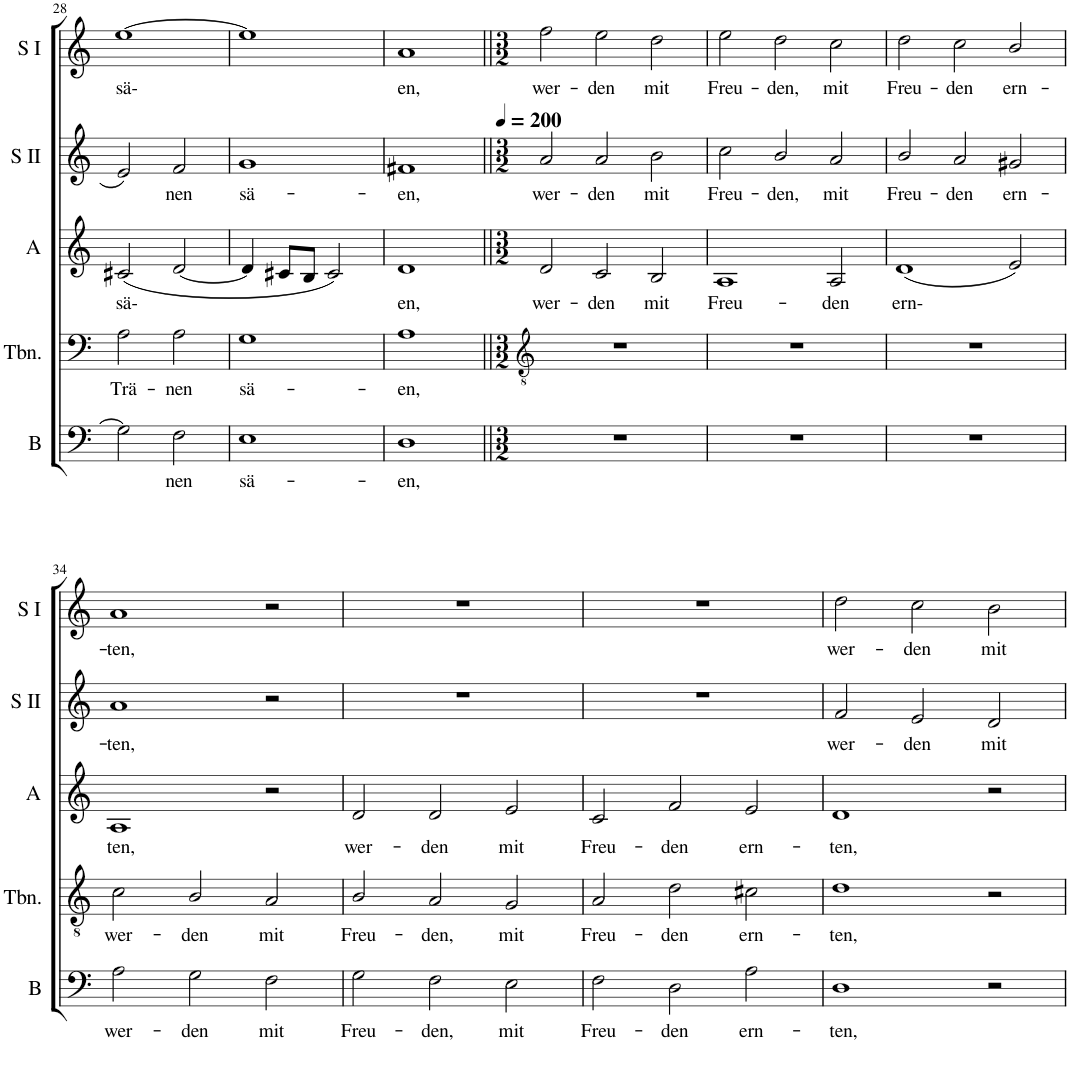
**kern	**text	**kern	**text	**kern	**text	**kern	**text	**kern	**text
*part5	*part5	*part4	*part4	*part3	*part3	*part2	*part2	*part1	*part1
*staff5	*staff5	*staff4	*staff4	*staff3	*staff3	*staff2	*staff2	*staff1	*staff1
*I"Bass	*	*I"Trombone	*	*I"Alto	*	*I"Soprano II	*	*I"Soprano I	*
*I'B	*	*I'Tbn.	*	*I'A	*	*I'S II	*	*I'S I	*
!!LO:PB:g=z
*clefF4	*	*clefF4	*	*clefG2	*	*clefG2	*	*clefG2	*
*k[]	*	*k[]	*	*k[]	*	*k[]	*	*k[]	*
*M2/2	*	*M2/2	*	*M2/2	*	*M2/2	*	*M2/2	*
*met(c|)	*	*met(c|)	*	*met(c|)	*	*met(c|)	*	*met(c|)	*
=28	=28	=28	=28	=28	=28	=28	=28	=28	=28
!	!	!	!LO:LY:b	!	!LO:LY:b	!	!	!	!LO:LY:b
2G\]	.	2A\	Trä-	(<2c#X/	sä-	2e/	.	[1ee	sä-
!	!LO:LY:b	!	!LO:LY:b	!	!	!	!LO:LY:b	!	!
2F\	nen	2A\	-nen	[2d/	.	2f/	nen	.	.
=29	=29	=29	=29	=29	=29	=29	=29	=29	=29
!	!LO:LY:b	!	!LO:LY:b	!	!	!	!LO:LY:b	!	!
1E	sä-	1G	sä-	4d/]	.	1g	sä-	1ee]	.
.	.	.	.	8c#X/L	.	.	.	.	.
.	.	.	.	8B/J	.	.	.	.	.
.	.	.	.	2c#/)	.	.	.	.	.
=30	=30	=30	=30	=30	=30	=30	=30	=30	=30
!	!LO:LY:b	!	!LO:LY:b	!	!LO:LY:b	!	!LO:LY:b	!	!LO:LY:b
1D	-en,	1A	-en,	1d	en,	1f#X	-en,	1a	en,
=31||	=31||	=31||	=31||	=31||	=31||	=31||	=31||	=31||	=31||
*	*	*clefGv2	*	*	*	*	*	*	*
*M3/2	*	*M3/2	*	*M3/2	*	*M3/2	*	*M3/2	*
*	*	*	*	*	*	*	*	*MM200	*
!	!	!	!	!	!LO:LY:b	!	!LO:LY:b	!	!LO:LY:b
1.r	.	1.r	.	2d/	wer-	2a/	wer-	2ff\	wer-
!	!	!	!	!	!LO:LY:b	!	!LO:LY:b	!	!LO:LY:b
.	.	.	.	2c/	-den	2a/	-den	2ee\	-den
!	!	!	!	!	!LO:LY:b	!	!LO:LY:b	!	!LO:LY:b
.	.	.	.	2B/	mit	2b\	mit	2dd\	mit
=32	=32	=32	=32	=32	=32	=32	=32	=32	=32
!	!	!	!	!	!LO:LY:b	!	!LO:LY:b	!	!LO:LY:b
1.r	.	1.r	.	1A	Freu-	2cc\	Freu-	2ee\	Freu-
!	!	!	!	!	!	!	!LO:LY:b	!	!LO:LY:b
.	.	.	.	.	.	2b/	-den,	2dd\	-den,
!	!	!	!	!	!LO:LY:b	!	!LO:LY:b	!	!LO:LY:b
.	.	.	.	2A/	-den	2a/	mit	2cc\	mit
=33	=33	=33	=33	=33	=33	=33	=33	=33	=33
!	!	!	!	!	!LO:LY:b	!	!LO:LY:b	!	!LO:LY:b
1.r	.	1.r	.	(<1d	ern-	2b/	Freu-	2dd\	Freu-
!	!	!	!	!	!	!	!LO:LY:b	!	!LO:LY:b
.	.	.	.	.	.	2a/	-den	2cc\	-den
!	!	!	!	!	!	!	!LO:LY:b	!	!LO:LY:b
.	.	.	.	2e/)	.	2g#X/	ern-	2b/	ern-
!!LO:LB:g=z
=34	=34	=34	=34	=34	=34	=34	=34	=34	=34
!	!LO:LY:b	!	!LO:LY:b	!	!LO:LY:b	!	!LO:LY:b	!	!LO:LY:b
2A\	wer-	2c\	wer-	1A	ten,	1a	-ten,	1a	-ten,
!	!LO:LY:b	!	!LO:LY:b	!	!	!	!	!	!
2G\	-den	2B/	-den	.	.	.	.	.	.
!	!LO:LY:b	!	!LO:LY:b	!	!	!	!	!	!
2F\	mit	2A/	mit	2r	.	2r	.	2r	.
=35	=35	=35	=35	=35	=35	=35	=35	=35	=35
!	!LO:LY:b	!	!LO:LY:b	!	!LO:LY:b	!	!	!	!
2G\	Freu-	2B/	Freu-	2d/	wer-	1.r	.	1.r	.
!	!LO:LY:b	!	!LO:LY:b	!	!LO:LY:b	!	!	!	!
2F\	-den,	2A/	-den,	2d/	-den	.	.	.	.
!	!LO:LY:b	!	!LO:LY:b	!	!LO:LY:b	!	!	!	!
2E\	mit	2G/	mit	2e/	mit	.	.	.	.
=36	=36	=36	=36	=36	=36	=36	=36	=36	=36
!	!LO:LY:b	!	!LO:LY:b	!	!LO:LY:b	!	!	!	!
2F\	Freu-	2A/	Freu-	2c/	Freu-	1.r	.	1.r	.
!	!LO:LY:b	!	!LO:LY:b	!	!LO:LY:b	!	!	!	!
2D\	-den	2d\	-den	2f/	-den	.	.	.	.
!	!LO:LY:b	!	!LO:LY:b	!	!LO:LY:b	!	!	!	!
2A\	ern-	2c#X\	ern-	2e/	ern-	.	.	.	.
=37	=37	=37	=37	=37	=37	=37	=37	=37	=37
!	!LO:LY:b	!	!LO:LY:b	!	!LO:LY:b	!	!LO:LY:b	!	!LO:LY:b
1D	-ten,	1d	-ten,	1d	-ten,	2f/	wer-	2dd\	wer-
!	!	!	!	!	!	!	!LO:LY:b	!	!LO:LY:b
.	.	.	.	.	.	2e/	-den	2cc\	-den
!	!	!	!	!	!	!	!LO:LY:b	!	!LO:LY:b
2r	.	2r	.	2r	.	2d/	mit	2b\	mit
=	=	=	=	=	=	=	=	=	=
*-	*-	*-	*-	*-	*-	*-	*-	*-	*-
